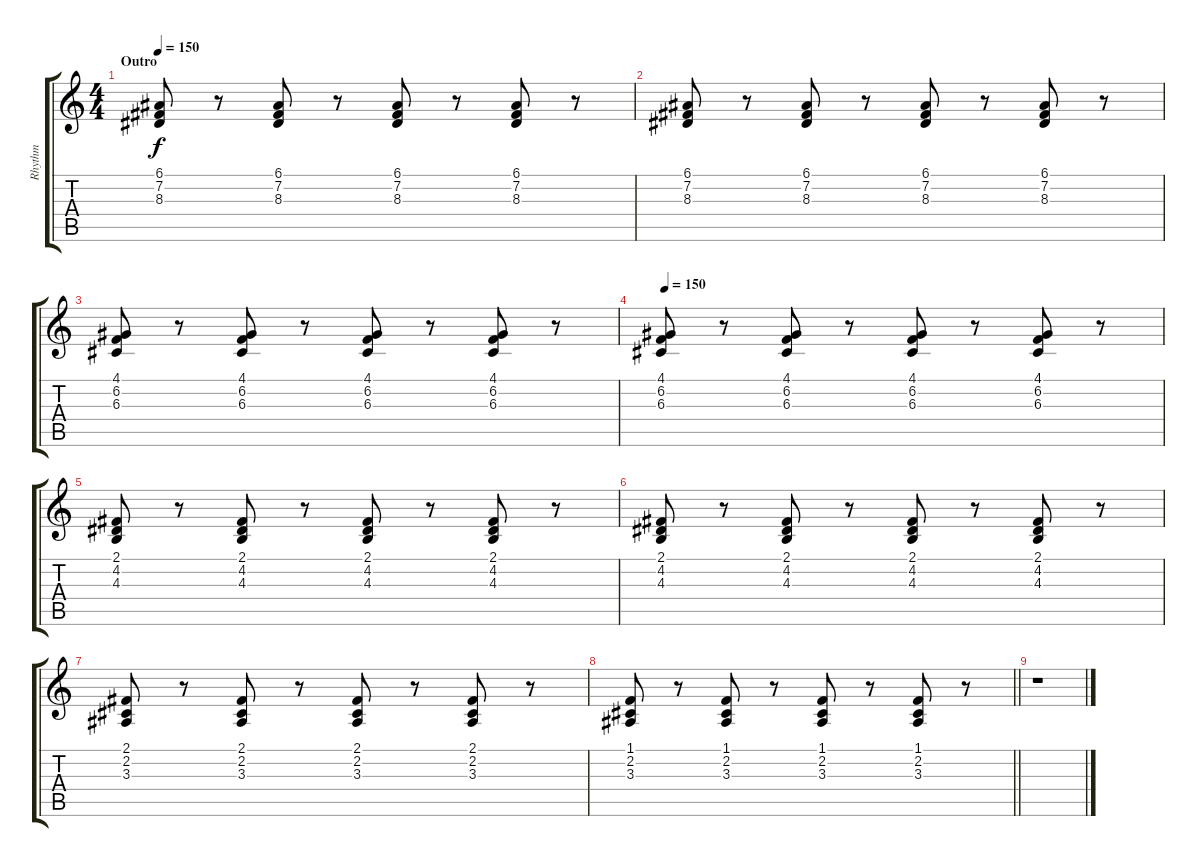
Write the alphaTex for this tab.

\track ("Rhythm" "Rhythm") {instrument viola}
\staff {score tabs}
\tuning (E4 B3 G3 D3 A2 E2) {hide}
\ts (4 4)
\section ("" "Outro")
\tempo 150
\clef g2
\ks c
(6.1 7.2 8.3).8{dy f volume 12} r.8 (6.1 7.2 8.3).8 r.8 (6.1 7.2 8.3).8 r.8 (6.1 7.2 8.3).8 r.8 |
(6.1 7.2 8.3).8 r.8 (6.1 7.2 8.3).8 r.8 (6.1 7.2 8.3).8 r.8 (6.1 7.2 8.3).8 r.8 |
(4.1 6.2 6.3).8 r.8 (4.1 6.2 6.3).8 r.8 (4.1 6.2 6.3).8 r.8 (4.1 6.2 6.3).8 r.8 |
\tempo 150
(4.1 6.2 6.3).8 r.8 (4.1 6.2 6.3).8 r.8 (4.1 6.2 6.3).8 r.8 (4.1 6.2 6.3).8 r.8 |
(2.1 4.2 4.3).8 r.8 (2.1 4.2 4.3).8 r.8 (2.1 4.2 4.3).8 r.8 (2.1 4.2 4.3).8 r.8 |
(2.1 4.2 4.3).8 r.8 (2.1 4.2 4.3).8 r.8 (2.1 4.2 4.3).8 r.8 (2.1 4.2 4.3).8 r.8 |
(2.1 2.2 3.3).8 r.8 (2.1 2.2 3.3).8 r.8 (2.1 2.2 3.3).8 r.8 (2.1 2.2 3.3).8 r.8 |
\barLineRight lightlight
(1.1 2.2 3.3).8 r.8 (1.1 2.2 3.3).8 r.8 (1.1 2.2 3.3).8 r.8 (1.1 2.2 3.3).8 r.8 |
r.1
